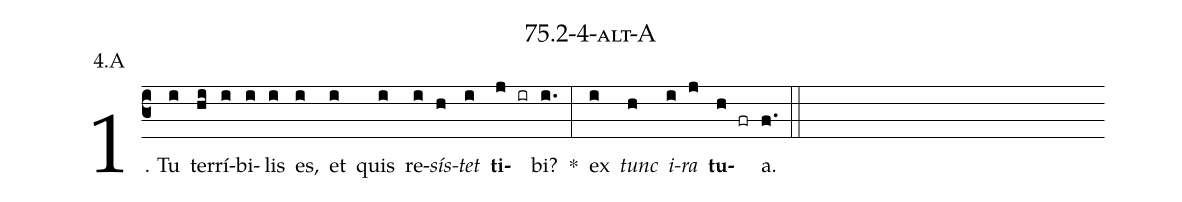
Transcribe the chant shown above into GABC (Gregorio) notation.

name: 75.2-4-alt-A;
annotation: 4.A;
%%
(c3)1. Tu(i) ter(hi)rí(i)bi(i)lis(i) es,(i) et(i) quis(i) re(i)<i>sís</i>(h)<i>tet</i>(i) <b>ti</b>(j ir)bi?(i.) *(:) ex(i) <i>tunc</i>(h) <i>i</i>(i)<i>ra</i>(j) <b>tu</b>(h fr)a.(f.) (::)


%E(i) u(h) o(i) u(j) a(h) e.(f.) (::)
